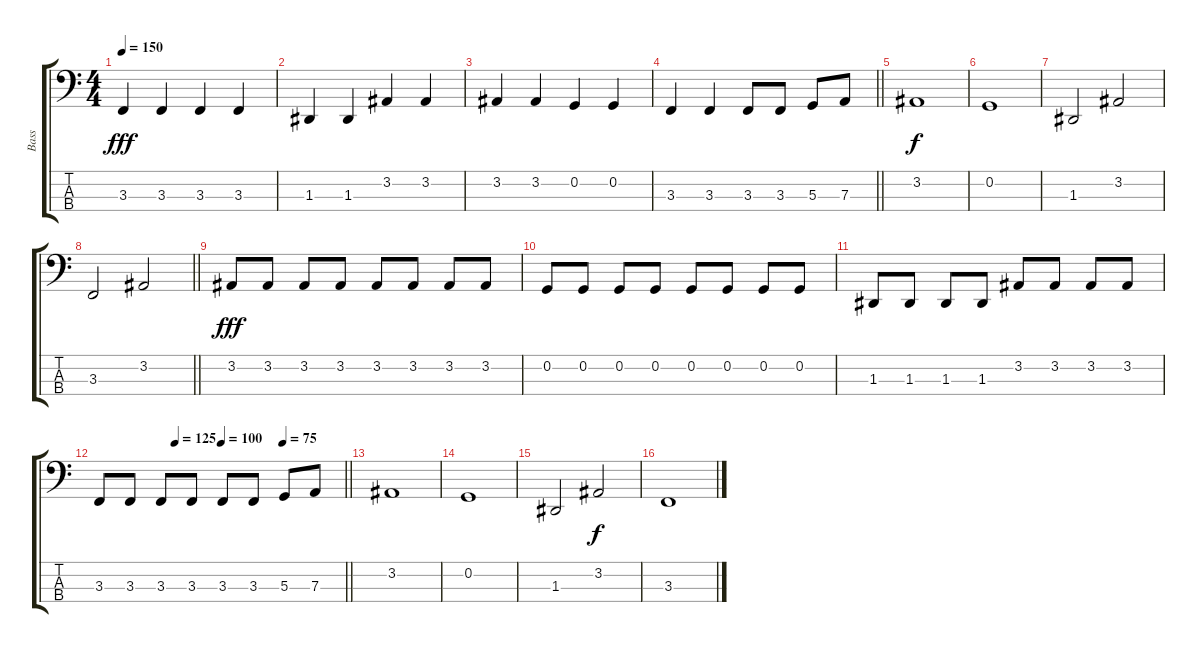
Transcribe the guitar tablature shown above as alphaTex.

\track ("Bass" "Bass") {instrument acousticbass}
\staff {score tabs}
\tuning (C2 G1 D1 A0) {hide}
\ts (4 4)
\tempo 150
\clef f4
\ks c
3.3.4{dy fff} 3.3.4 3.3.4 3.3.4 |
1.3.4 1.3.4 3.2.4 3.2.4 |
3.2.4 3.2.4 0.2.4 0.2.4 |
\barLineRight lightlight
3.3.4 3.3.4 3.3.8 3.3.8 5.3.8 7.3.8 |
3.2.1{dy f} |
0.2.1 |
1.3.2 3.2.2 |
\barLineRight lightlight
3.3.2 3.2.2 |
3.2.8{dy fff} 3.2.8 3.2.8 3.2.8 3.2.8 3.2.8 3.2.8 3.2.8 |
0.2.8 0.2.8 0.2.8 0.2.8 0.2.8 0.2.8 0.2.8 0.2.8 |
1.3.8 1.3.8 1.3.8 1.3.8 3.2.8 3.2.8 3.2.8 3.2.8 |
\tempo (125 0.3125)
\tempo (100 0.5)
\tempo (75 0.75)
\barLineRight lightlight
3.3.8 3.3.8 3.3.8 3.3.8 3.3.8 3.3.8 5.3.8 7.3.8 |
3.2.1 |
0.2.1 |
1.3.2 3.2.2{dy f} |
3.3.1
